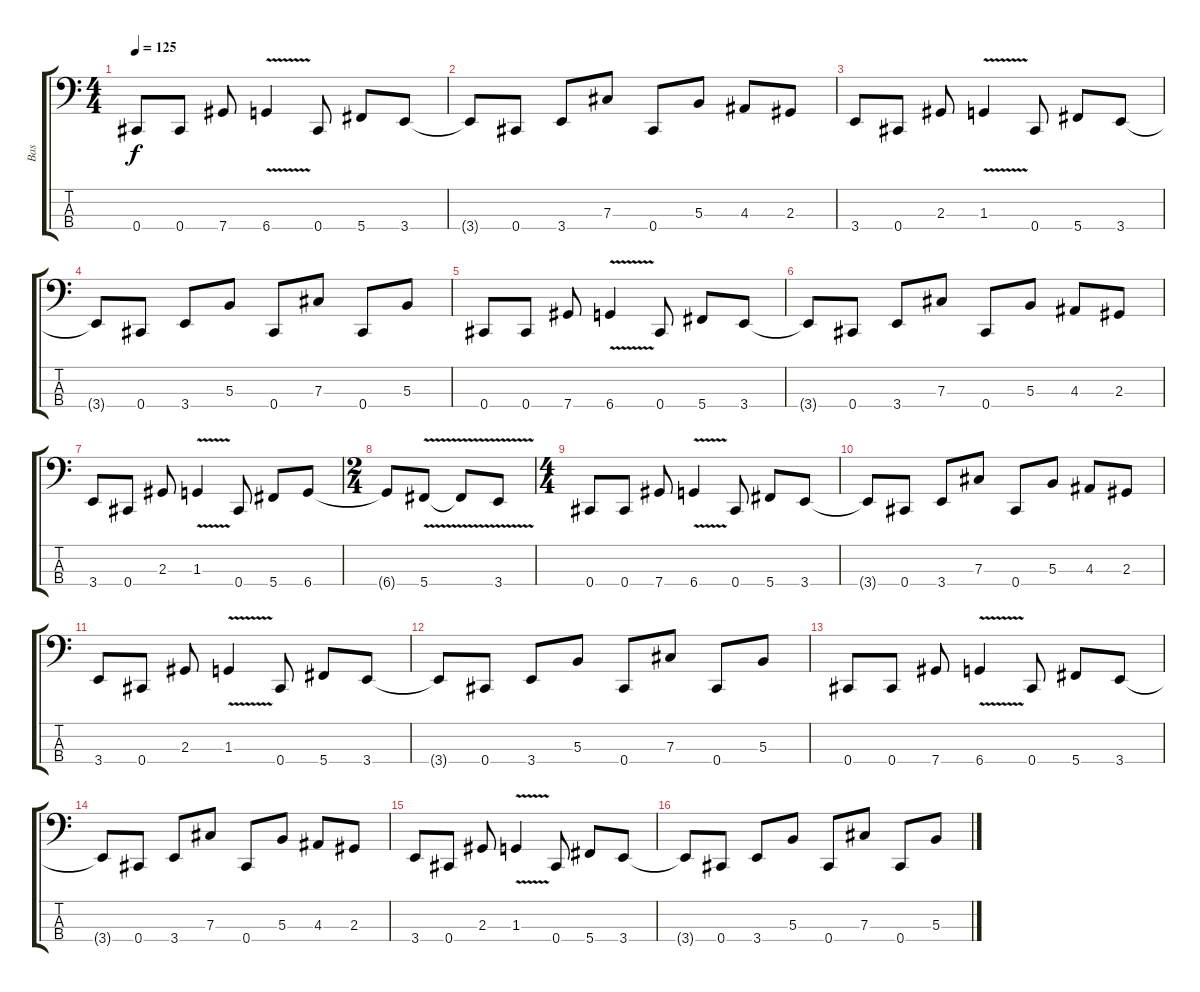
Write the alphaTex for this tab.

\track ("Bas" "Bas") {instrument electricbasspick}
\staff {score tabs}
\tuning (E2 B1 Gb1 Db1) {hide}
\ts (4 4)
\tempo 125
\clef f4
\ks c
0.4.8{dy f} 0.4.8 7.4.8 6.4{v}.4 0.4.8 5.4.8 3.4.8 |
3.4{t}.8 0.4.8 3.4.8 7.3.8 0.4.8 5.3.8 4.3.8 2.3.8 |
3.4.8 0.4.8 2.3.8 1.3{v}.4 0.4.8 5.4.8 3.4.8 |
3.4{t}.8 0.4.8 3.4.8 5.3.8 0.4.8 7.3.8 0.4.8 5.3.8 |
0.4.8 0.4.8 7.4.8 6.4{v}.4 0.4.8 5.4.8 3.4.8 |
3.4{t}.8 0.4.8 3.4.8 7.3.8 0.4.8 5.3.8 4.3.8 2.3.8 |
3.4.8 0.4.8 2.3.8 1.3{v}.4 0.4.8 5.4.8 6.4.8 |
\ts (2 4)
6.4{t}.8 5.4{v}.8 5.4{t}.8 3.4{v}.8 |
\ts (4 4)
0.4.8 0.4.8 7.4.8 6.4{v}.4 0.4.8 5.4.8 3.4.8 |
3.4{t}.8 0.4.8 3.4.8 7.3.8 0.4.8 5.3.8 4.3.8 2.3.8 |
3.4.8 0.4.8 2.3.8 1.3{v}.4 0.4.8 5.4.8 3.4.8 |
3.4{t}.8 0.4.8 3.4.8 5.3.8 0.4.8 7.3.8 0.4.8 5.3.8 |
0.4.8 0.4.8 7.4.8 6.4{v}.4 0.4.8 5.4.8 3.4.8 |
3.4{t}.8 0.4.8 3.4.8 7.3.8 0.4.8 5.3.8 4.3.8 2.3.8 |
3.4.8 0.4.8 2.3.8 1.3{v}.4 0.4.8 5.4.8 3.4.8 |
3.4{t}.8 0.4.8 3.4.8 5.3.8 0.4.8 7.3.8 0.4.8 5.3.8
